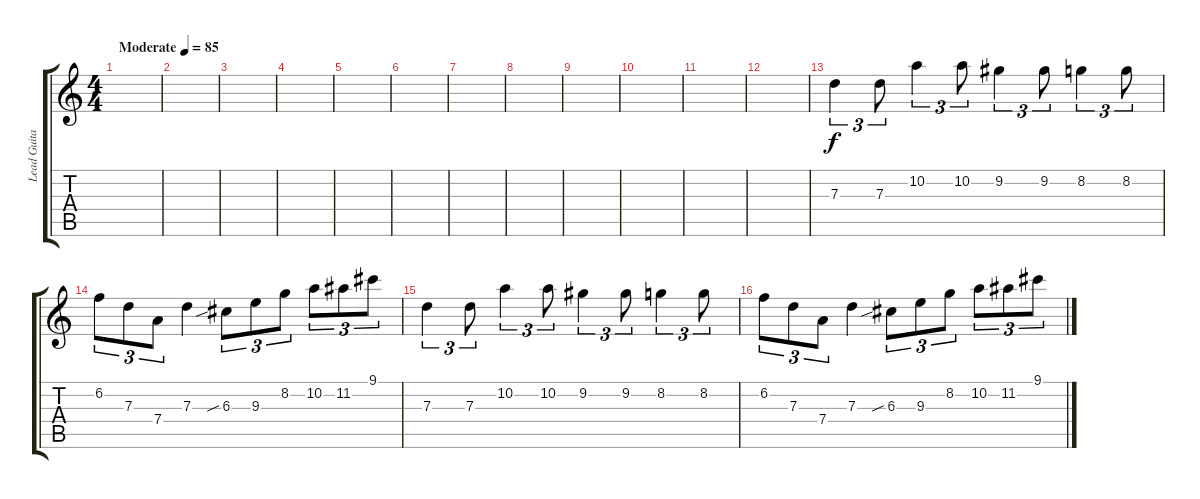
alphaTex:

\track ("Lead Guitar 2" "Lead Guita") {instrument distortionguitar}
\staff {score tabs}
\tuning (E4 B3 G3 D3 A2 D2) {hide}
\ts (4 4)
\tempo (85 "Moderate")
\clef g2
\ks c
|
|
|
|
|
|
|
|
|
|
|
|
7.3.4{tu (3 2)} 7.3.8{tu (3 2)} 10.2.4{tu (3 2)} 10.2.8{tu (3 2)} 9.2.4{tu (3 2)} 9.2.8{tu (3 2)} 8.2.4{tu (3 2)} 8.2.8{tu (3 2)} |
6.2.8{tu (3 2)} 7.3.8{tu (3 2)} 7.4.8{tu (3 2)} 7.3.4 6.3{sib}.8{tu (3 2)} 9.3.8{tu (3 2)} 8.2.8{tu (3 2)} 10.2.8{tu (3 2)} 11.2.8{tu (3 2)} 9.1.8{tu (3 2)} |
7.3.4{tu (3 2)} 7.3.8{tu (3 2)} 10.2.4{tu (3 2)} 10.2.8{tu (3 2)} 9.2.4{tu (3 2)} 9.2.8{tu (3 2)} 8.2.4{tu (3 2)} 8.2.8{tu (3 2)} |
6.2.8{tu (3 2)} 7.3.8{tu (3 2)} 7.4.8{tu (3 2)} 7.3.4 6.3{sib}.8{tu (3 2)} 9.3.8{tu (3 2)} 8.2.8{tu (3 2)} 10.2.8{tu (3 2)} 11.2.8{tu (3 2)} 9.1.8{tu (3 2)}
